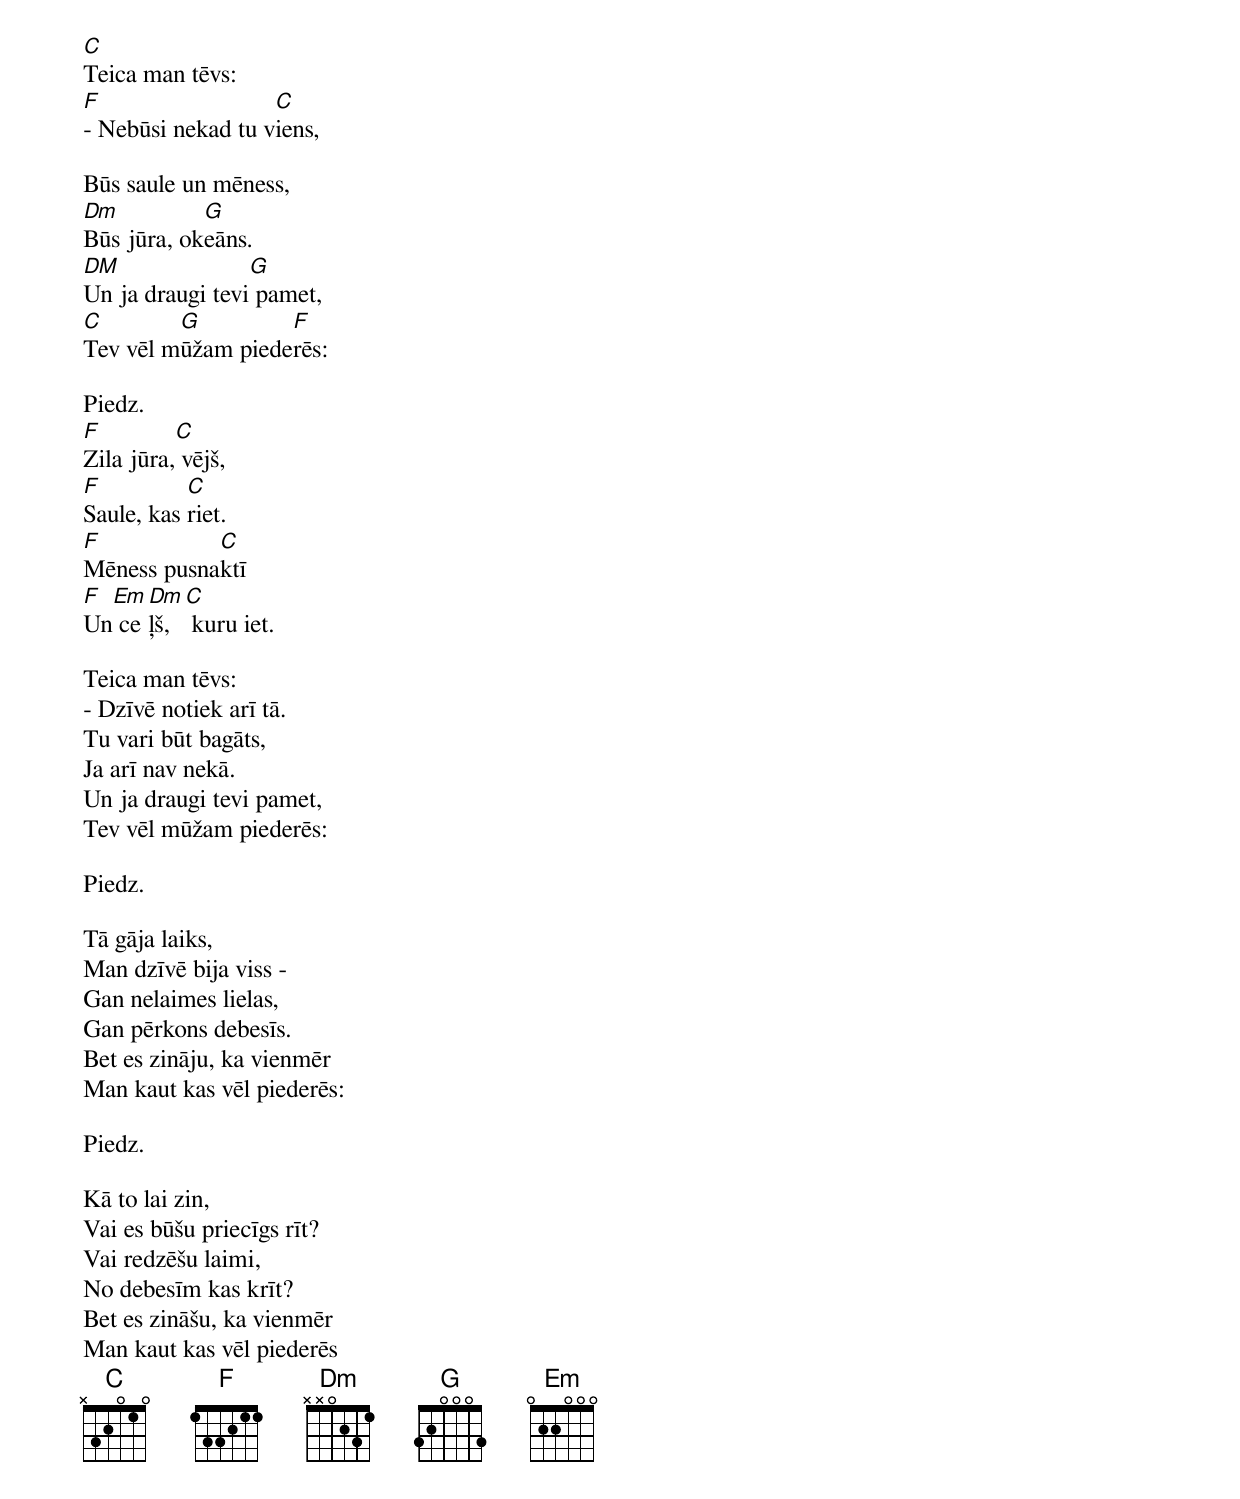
C
Teica man tēvs:
F                  C
- Nebūsi nekad tu viens,

Būs saule un mēness,
Dm          G
Būs jūra, okeāns.
DM               G
Un ja draugi tevi pamet,
C        G         F
Tev vēl mūžam piederēs:

Piedz.
F         C
Zila jūra, vējš,
F          C
Saule, kas riet.
F           C
Mēness pusnaktī
F Em Dm C
Un ceļš, kuru iet.

Teica man tēvs:
- Dzīvē notiek arī tā.
Tu vari būt bagāts,
Ja arī nav nekā.
Un ja draugi tevi pamet,
Tev vēl mūžam piederēs:

Piedz.

Tā gāja laiks,
Man dzīvē bija viss -
Gan nelaimes lielas,
Gan pērkons debesīs.
Bet es zināju, ka vienmēr
Man kaut kas vēl piederēs:

Piedz.

Kā to lai zin,
Vai es būšu priecīgs rīt?
Vai redzēšu laimi,
No debesīm kas krīt?
Bet es zināšu, ka vienmēr
Man kaut kas vēl piederēs
